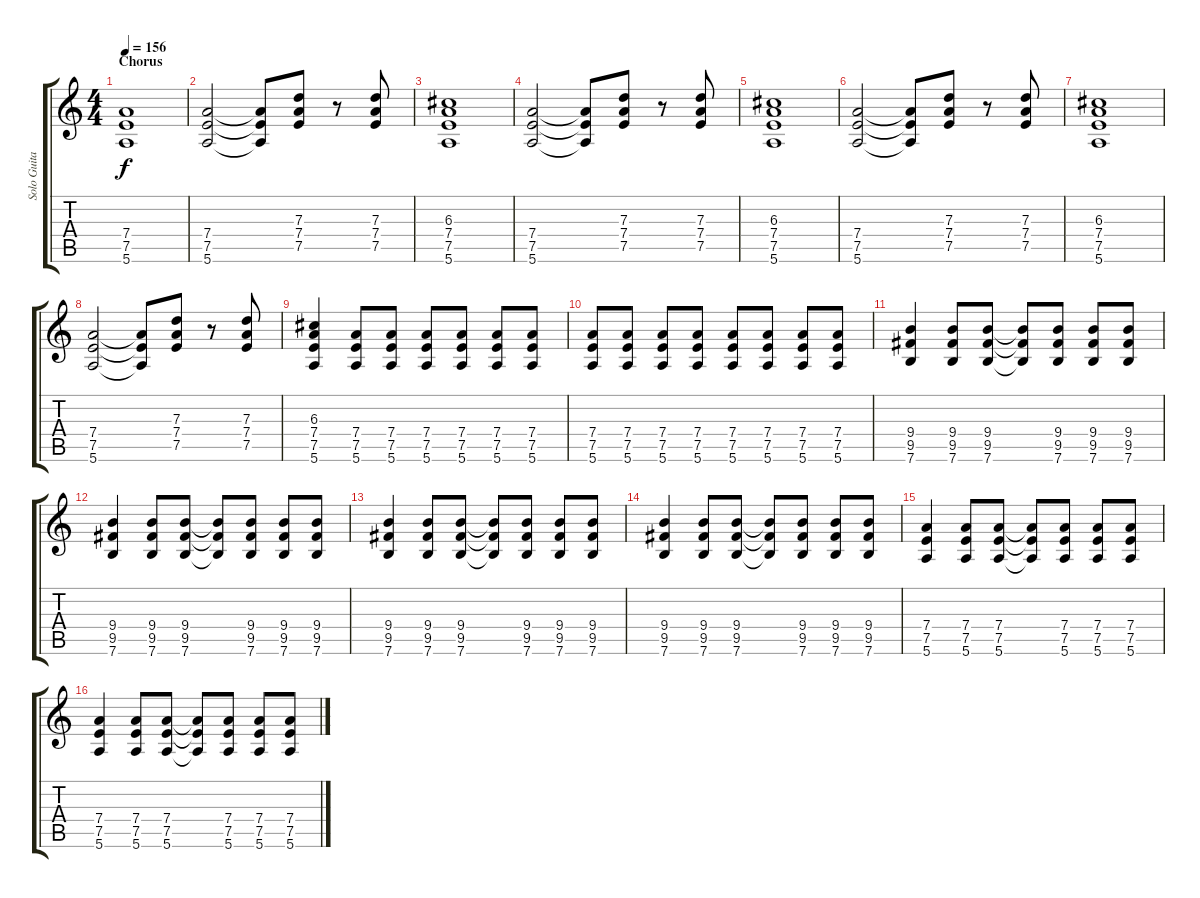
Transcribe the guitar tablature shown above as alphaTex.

\track ("Solo Guitar" "Solo Guita") {instrument distortionguitar}
\staff {score tabs}
\tuning (E4 B3 G3 D3 A2 E2) {hide}
\ts (4 4)
\section ("" "Chorus")
\tempo 156
\clef g2
\ks c
(7.4 7.5 5.6).1{dy f} |
(7.4 7.5 5.6).2 (7.4{t} 7.5{t} 5.6{t}).8 (7.3 7.4 7.5).8 r.8 (7.3 7.4 7.5).8 |
(6.3 7.4 7.5 5.6).1 |
(7.4 7.5 5.6).2 (7.4{t} 7.5{t} 5.6{t}).8 (7.3 7.4 7.5).8 r.8 (7.3 7.4 7.5).8 |
(6.3 7.4 7.5 5.6).1 |
(7.4 7.5 5.6).2 (7.4{t} 7.5{t} 5.6{t}).8 (7.3 7.4 7.5).8 r.8 (7.3 7.4 7.5).8 |
(6.3 7.4 7.5 5.6).1 |
(7.4 7.5 5.6).2 (7.4{t} 7.5{t} 5.6{t}).8 (7.3 7.4 7.5).8 r.8 (7.3 7.4 7.5).8 |
(6.3 7.4 7.5 5.6).4 (7.4 7.5 5.6).8 (7.4 7.5 5.6).8 (7.4 7.5 5.6).8 (7.4 7.5 5.6).8 (7.4 7.5 5.6).8 (7.4 7.5 5.6).8 |
(7.4 7.5 5.6).8 (7.4 7.5 5.6).8 (7.4 7.5 5.6).8 (7.4 7.5 5.6).8 (7.4 7.5 5.6).8 (7.4 7.5 5.6).8 (7.4 7.5 5.6).8 (7.4 7.5 5.6).8 |
(9.4 9.5 7.6).4 (9.4 9.5 7.6).8 (9.4 9.5 7.6).8 (9.4{t} 9.5{t} 7.6{t}).8 (9.4 9.5 7.6).8 (9.4 9.5 7.6).8 (9.4 9.5 7.6).8 |
(9.4 9.5 7.6).4 (9.4 9.5 7.6).8 (9.4 9.5 7.6).8 (9.4{t} 9.5{t} 7.6{t}).8 (9.4 9.5 7.6).8 (9.4 9.5 7.6).8 (9.4 9.5 7.6).8 |
(9.4 9.5 7.6).4 (9.4 9.5 7.6).8 (9.4 9.5 7.6).8 (9.4{t} 9.5{t} 7.6{t}).8 (9.4 9.5 7.6).8 (9.4 9.5 7.6).8 (9.4 9.5 7.6).8 |
(9.4 9.5 7.6).4 (9.4 9.5 7.6).8 (9.4 9.5 7.6).8 (9.4{t} 9.5{t} 7.6{t}).8 (9.4 9.5 7.6).8 (9.4 9.5 7.6).8 (9.4 9.5 7.6).8 |
(7.4 7.5 5.6).4 (7.4 7.5 5.6).8 (7.4 7.5 5.6).8 (7.4{t} 7.5{t} 5.6{t}).8 (7.4 7.5 5.6).8 (7.4 7.5 5.6).8 (7.4 7.5 5.6).8 |
(7.4 7.5 5.6).4 (7.4 7.5 5.6).8 (7.4 7.5 5.6).8 (7.4{t} 7.5{t} 5.6{t}).8 (7.4 7.5 5.6).8 (7.4 7.5 5.6).8 (7.4 7.5 5.6).8
